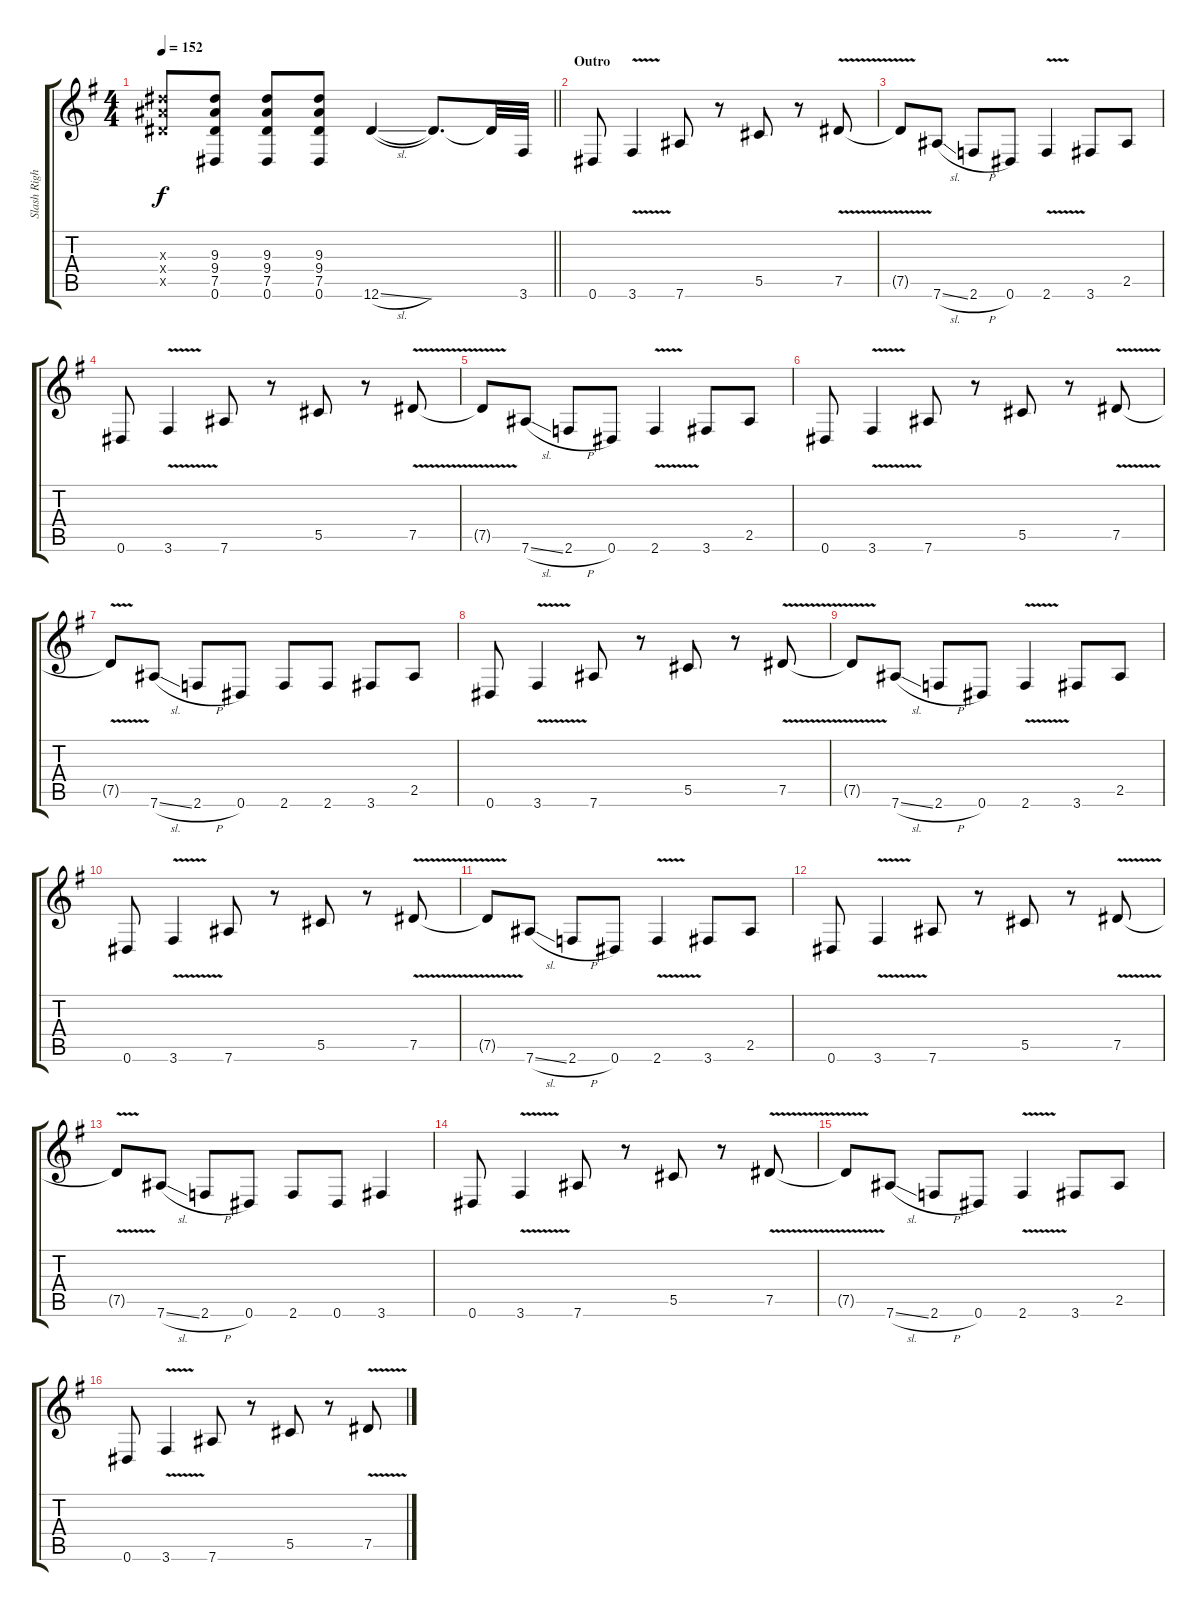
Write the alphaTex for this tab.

\track ("Slash Right" "Slash Righ") {instrument overdrivenguitar}
\staff {score tabs}
\tuning (Eb4 Bb3 Gb3 Db3 Ab2 Eb2) {hide}
\ts (4 4)
\tempo 152
\clef g2
\barLineRight lightlight
\ks eminor
(9.3{x} 9.4{x} 7.5{x}).8{dy f} (9.3 9.4 7.5 0.6).8 (9.3 9.4 7.5 0.6).8 (9.3 9.4 7.5 0.6).8 12.6{sl}.4 12.6{t}.8{d} 12.6{t}.32 3.6.32 |
\section ("" "Outro")
0.6.8 3.6{v}.4 7.6.8 r.8 5.5.8 r.8 7.5{v}.8 |
7.5{t}.8 7.6{sl}.8 2.6{h}.8 0.6.8 2.6{v}.4 3.6.8 2.5.8 |
0.6.8 3.6{v}.4 7.6.8 r.8 5.5.8 r.8 7.5{v}.8 |
7.5{t}.8 7.6{sl}.8 2.6{h}.8 0.6.8 2.6{v}.4 3.6.8 2.5.8 |
0.6.8 3.6{v}.4 7.6.8 r.8 5.5.8 r.8 7.5{v}.8 |
7.5{t}.8 7.6{sl}.8 2.6{h}.8 0.6.8 2.6.8 2.6.8 3.6.8 2.5.8 |
0.6.8 3.6{v}.4 7.6.8 r.8 5.5.8 r.8 7.5{v}.8 |
7.5{t}.8 7.6{sl}.8 2.6{h}.8 0.6.8 2.6{v}.4 3.6.8 2.5.8 |
0.6.8 3.6{v}.4 7.6.8 r.8 5.5.8 r.8 7.5{v}.8 |
7.5{t}.8 7.6{sl}.8 2.6{h}.8 0.6.8 2.6{v}.4 3.6.8 2.5.8 |
0.6.8 3.6{v}.4 7.6.8 r.8 5.5.8 r.8 7.5{v}.8 |
7.5{t}.8 7.6{sl}.8 2.6{h}.8 0.6.8 2.6.8 0.6.8 3.6.4 |
0.6.8 3.6{v}.4 7.6.8 r.8 5.5.8 r.8 7.5{v}.8 |
7.5{t}.8 7.6{sl}.8 2.6{h}.8 0.6.8 2.6{v}.4 3.6.8 2.5.8 |
0.6.8 3.6{v}.4 7.6.8 r.8 5.5.8 r.8 7.5{v}.8
